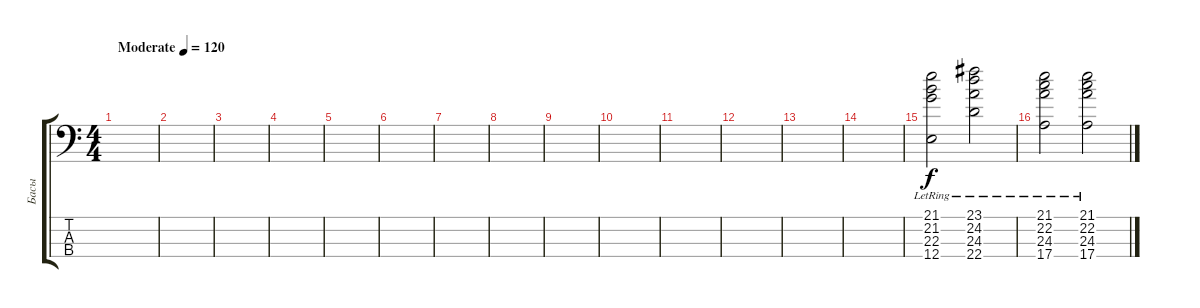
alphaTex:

\track ("Басы" "Басы") {instrument acousticbass}
\staff {score tabs}
\tuning (G2 D2 A1 E1) {hide}
\ts (4 4)
\tempo (120 "Moderate")
\clef f4
\ks c
|
|
|
|
|
|
|
|
|
|
|
|
|
|
(21.1{lr} 21.2{lr} 22.3{lr} 12.4{lr}).2 (23.1{lr} 24.2{lr} 24.3{lr} 22.4{lr}).2 |
(21.1{lr} 22.2{lr} 24.3{lr} 17.4{lr}).2 (21.1{lr} 22.2{lr} 24.3{lr} 17.4{lr}).2
